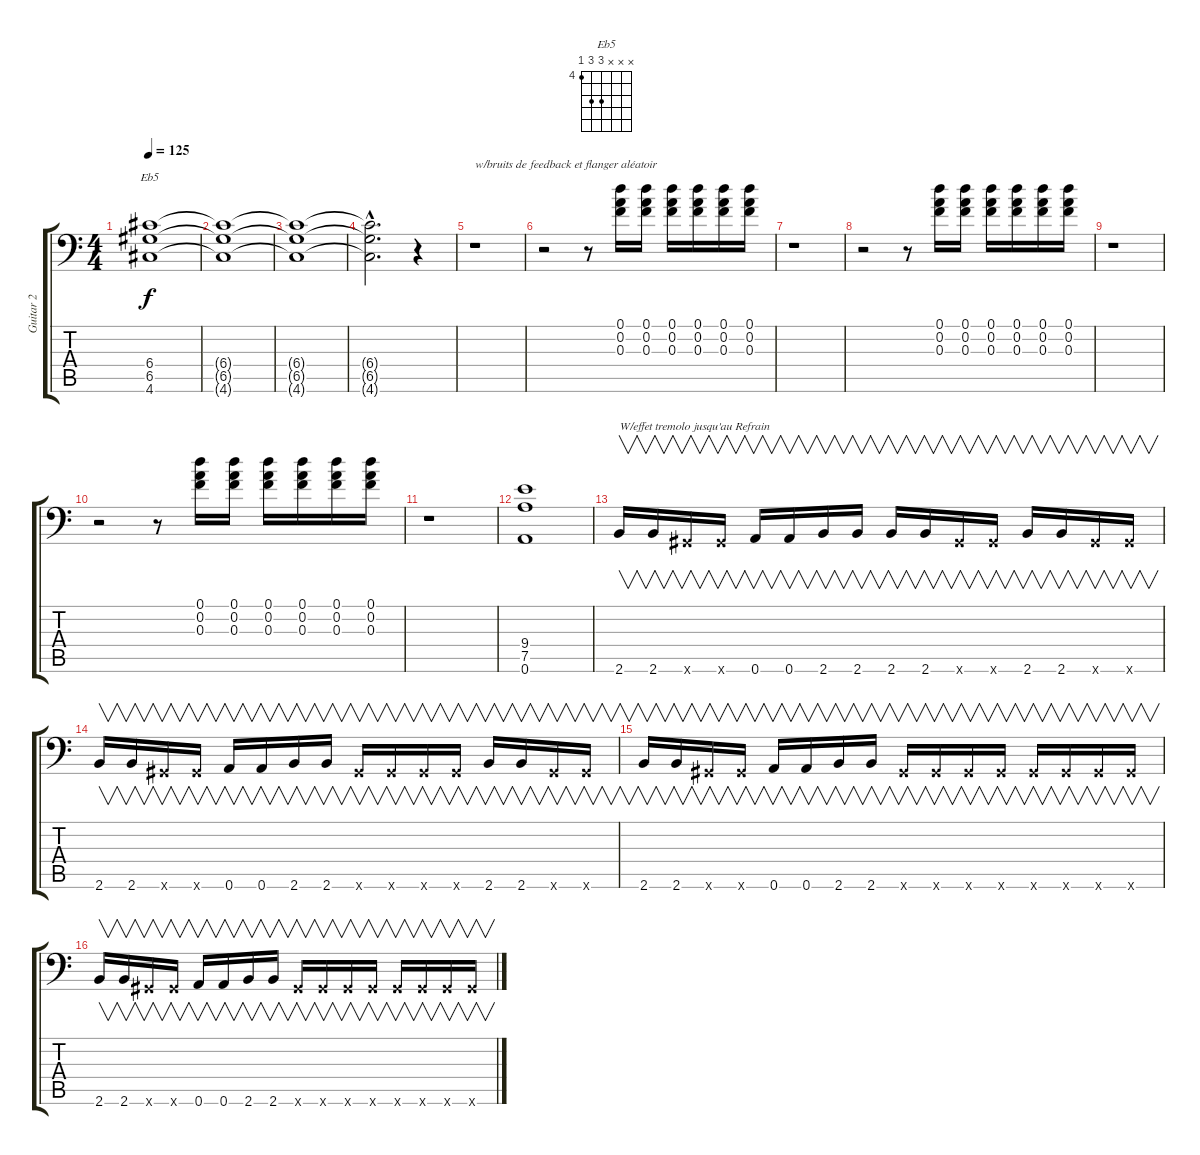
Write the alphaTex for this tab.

\track ("Guitar 2" "Guitar 2") {instrument distortionguitar}
\staff {score tabs}
\tuning (D4 A3 F3 G2 D2 A1) {hide}
\chord ("Eb5" x x x 6 6 4) {firstfret 4}
\ts (4 4)
\tempo 125
\clef f4
\ks c
(6.4 6.5 4.6).1{ch "Eb5" dy f} |
(6.4{t} 6.5{t} 4.6{t}).1 |
(6.4{t} 6.5{t} 4.6{t}).1 |
(6.4{hac t} 6.5{hac t} 4.6{hac t}).2{d} r.4 |
r.1{txt "w/bruits de feedback et flanger aléatoir"} |
r.2 r.8 (0.1 0.2 0.3).16 (0.1 0.2 0.3).16 (0.1 0.2 0.3).16 (0.1 0.2 0.3).16 (0.1 0.2 0.3).16 (0.1 0.2 0.3).16 |
r.1 |
r.2 r.8 (0.1 0.2 0.3).16 (0.1 0.2 0.3).16 (0.1 0.2 0.3).16 (0.1 0.2 0.3).16 (0.1 0.2 0.3).16 (0.1 0.2 0.3).16 |
r.1 |
r.2 r.8 (0.1 0.2 0.3).16 (0.1 0.2 0.3).16 (0.1 0.2 0.3).16 (0.1 0.2 0.3).16 (0.1 0.2 0.3).16 (0.1 0.2 0.3).16 |
r.1 |
(9.4 7.5 0.6).1 |
2.6.16{v txt "W/effet tremolo jusqu'au Refrain"} 2.6.16{v} -1.6{x}.16{v} -1.6{x}.16{v} 0.6.16{v} 0.6.16{v} 2.6.16{v} 2.6.16{v} 2.6.16{v} 2.6.16{v} -1.6{x}.16{v} -1.6{x}.16{v} 2.6.16{v} 2.6.16{v} -1.6{x}.16{v} -1.6{x}.16{v} |
2.6.16{v} 2.6.16{v} -1.6{x}.16{v} -1.6{x}.16{v} 0.6.16{v} 0.6.16{v} 2.6.16{v} 2.6.16{v} -1.6{x}.16{v} -1.6{x}.16{v} -1.6{x}.16{v} -1.6{x}.16{v} 2.6.16{v} 2.6.16{v} -1.6{x}.16{v} -1.6{x}.16{v} |
2.6.16{v} 2.6.16{v} -1.6{x}.16{v} -1.6{x}.16{v} 0.6.16{v} 0.6.16{v} 2.6.16{v} 2.6.16{v} -1.6{x}.16{v} -1.6{x}.16{v} -1.6{x}.16{v} -1.6{x}.16{v} -1.6{x}.16{v} -1.6{x}.16{v} -1.6{x}.16{v} -1.6{x}.16{v} |
2.6.16{v} 2.6.16{v} -1.6{x}.16{v} -1.6{x}.16{v} 0.6.16{v} 0.6.16{v} 2.6.16{v} 2.6.16{v} -1.6{x}.16{v} -1.6{x}.16{v} -1.6{x}.16{v} -1.6{x}.16{v} -1.6{x}.16{v} -1.6{x}.16{v} -1.6{x}.16{v} -1.6{x}.16{v}
